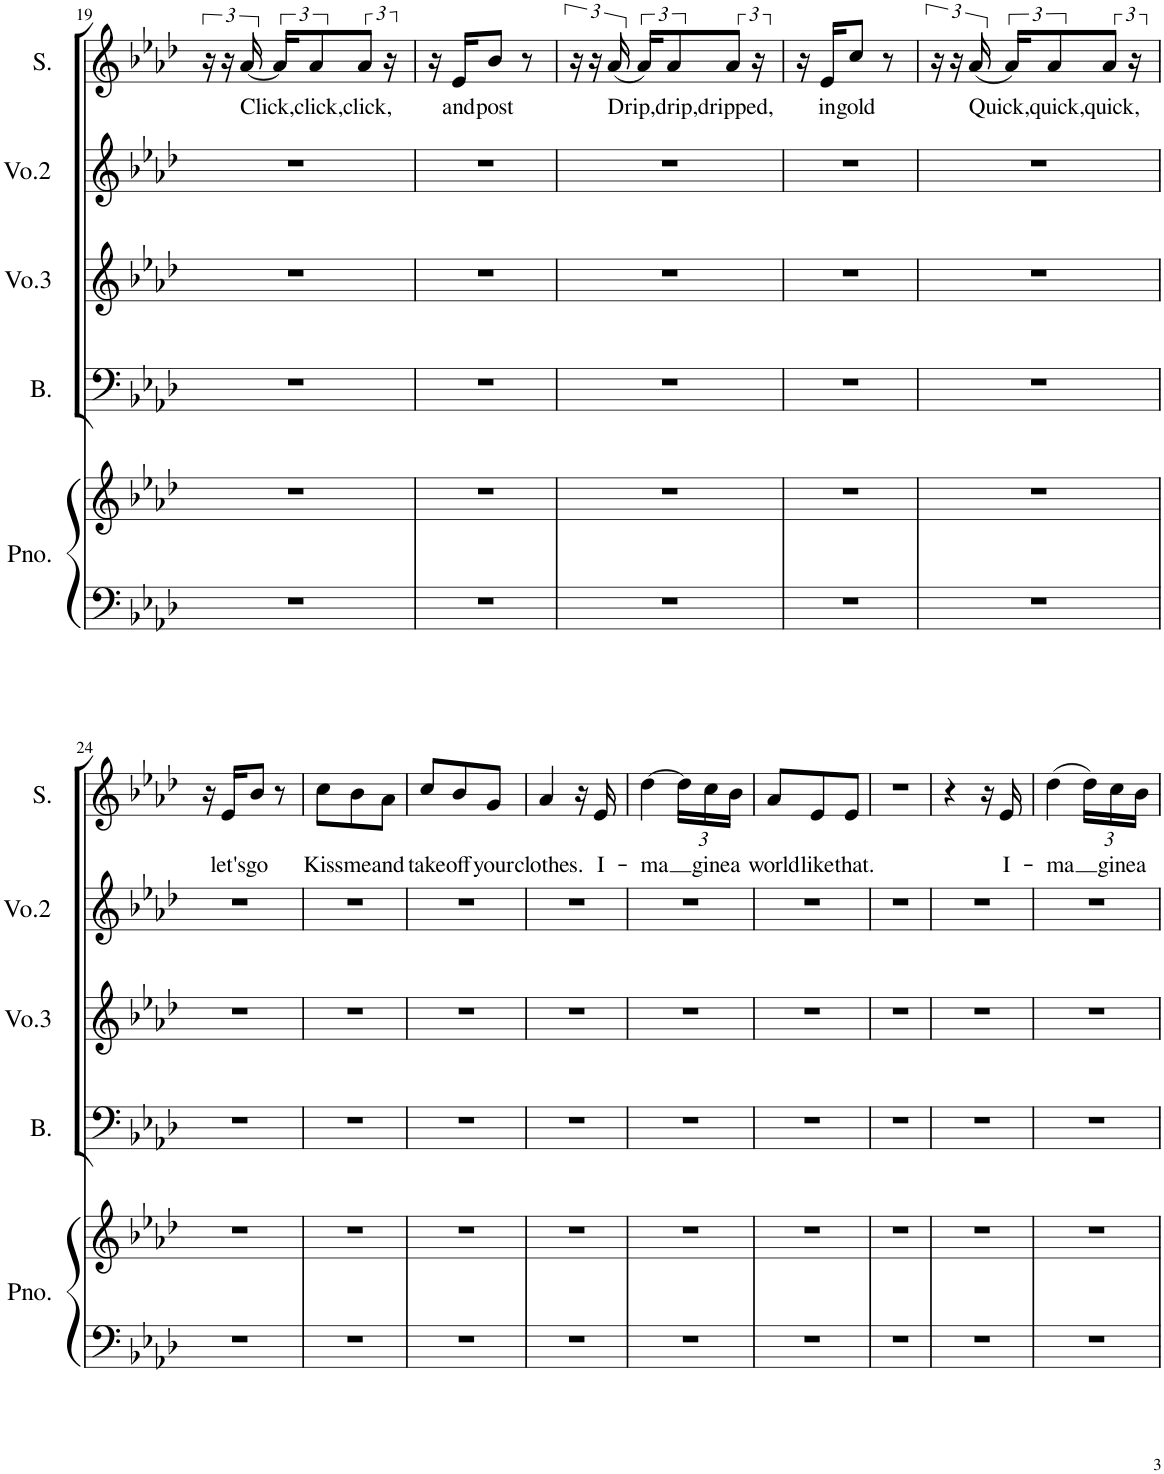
**kern	**kern	**kern	**kern	**kern	**kern	**text
*part5	*part5	*part4	*part3	*part2	*part1	*part1
*staff6	*staff5	*staff4	*staff3	*staff2	*staff1	*staff1
*I"Piano	*	*I"Bass	*I"Voice 3	*I"Voice 2	*I"Solo	*
*I'Pno.	*	*I'B.	*I'Vo.3	*I'Vo.2	*I'S.	*
!!LO:PB:g=z
*clefF4	*clefG2	*clefF4	*clefG2	*clefG2	*clefG2	*
*	*	*Trd7c12	*	*	*	*
*k[b-e-a-d-]	*k[b-e-a-d-]	*k[b-e-a-d-]	*k[b-e-a-d-]	*k[b-e-a-d-]	*k[b-e-a-d-]	*
*M3/8	*M3/8	*M3/8	*M3/8	*M3/8	*M3/8	*
=19	=19	=19	=19	=19	=19	=19
4.r	4.r	4.r	4.r	4.r	24r	.
.	.	.	.	.	24r	.
!	!	!	!	!	!	!LO:LY:b
.	.	.	.	.	[24a-/	Click,
.	.	.	.	.	24a-/KL]	.
!	!	!	!	!	!	!LO:LY:b
.	.	.	.	.	12a-/	click,
!	!	!	!	!	!	!LO:LY:b
.	.	.	.	.	12a-/J	click,
.	.	.	.	.	24r	.
=20	=20	=20	=20	=20	=20	=20
4.r	4.r	4.r	4.r	4.r	16r	.
!	!	!	!	!	!	!LO:LY:b
.	.	.	.	.	16e-/KL	and
!	!	!	!	!	!	!LO:LY:b
.	.	.	.	.	8b-/J	post
.	.	.	.	.	8r	.
=21	=21	=21	=21	=21	=21	=21
4.r	4.r	4.r	4.r	4.r	24r	.
.	.	.	.	.	24r	.
!	!	!	!	!	!	!LO:LY:b
.	.	.	.	.	(24a-/	Drip,
.	.	.	.	.	24a-/KL)	.
!	!	!	!	!	!	!LO:LY:b
.	.	.	.	.	12a-/	drip,
!	!	!	!	!	!	!LO:LY:b
.	.	.	.	.	12a-/J	dripped,
.	.	.	.	.	24r	.
=22	=22	=22	=22	=22	=22	=22
4.r	4.r	4.r	4.r	4.r	16r	.
!	!	!	!	!	!	!LO:LY:b
.	.	.	.	.	16e-/KL	in
!	!	!	!	!	!	!LO:LY:b
.	.	.	.	.	8cc/J	gold
.	.	.	.	.	8r	.
=23	=23	=23	=23	=23	=23	=23
4.r	4.r	4.r	4.r	4.r	24r	.
.	.	.	.	.	24r	.
!	!	!	!	!	!	!LO:LY:b
.	.	.	.	.	(24a-/	Quick,
.	.	.	.	.	24a-/KL)	.
!	!	!	!	!	!	!LO:LY:b
.	.	.	.	.	12a-/	quick,
!	!	!	!	!	!	!LO:LY:b
.	.	.	.	.	12a-/J	quick,
.	.	.	.	.	24r	.
!!LO:LB:g=z
=24	=24	=24	=24	=24	=24	=24
4.r	4.r	4.r	4.r	4.r	16r	.
!	!	!	!	!	!	!LO:LY:b
.	.	.	.	.	16e-/KL	let's
!	!	!	!	!	!	!LO:LY:b
.	.	.	.	.	8b-/J	go
.	.	.	.	.	8r	.
=25	=25	=25	=25	=25	=25	=25
!	!	!	!	!	!	!LO:LY:b
4.r	4.r	4.r	4.r	4.r	8cc\L	Kiss
!	!	!	!	!	!	!LO:LY:b
.	.	.	.	.	8b-\	me
!	!	!	!	!	!	!LO:LY:b
.	.	.	.	.	8a-\J	and
=26	=26	=26	=26	=26	=26	=26
!	!	!	!	!	!	!LO:LY:b
4.r	4.r	4.r	4.r	4.r	8cc/L	take
!	!	!	!	!	!	!LO:LY:b
.	.	.	.	.	8b-/	off
!	!	!	!	!	!	!LO:LY:b
.	.	.	.	.	8g/J	your
=27	=27	=27	=27	=27	=27	=27
!	!	!	!	!	!	!LO:LY:b
4.r	4.r	4.r	4.r	4.r	4a-/	clothes.
.	.	.	.	.	16r	.
!	!	!	!	!	!	!LO:LY:b
.	.	.	.	.	16e-/	I-
=28	=28	=28	=28	=28	=28	=28
!	!	!	!	!	!	!LO:LY:b
4.r	4.r	4.r	4.r	4.r	[4dd-\	-ma
*	*	*	*	*	*Xbrackettup	*
.	.	.	.	.	24dd-\LL]	.
!	!	!	!	!	!	!LO:LY:b
.	.	.	.	.	24cc\	gine
!	!	!	!	!	!	!LO:LY:b
.	.	.	.	.	24b-\JJ	a
=29	=29	=29	=29	=29	=29	=29
!	!	!	!	!	!	!LO:LY:b
4.r	4.r	4.r	4.r	4.r	8a-/L	world
!	!	!	!	!	!	!LO:LY:b
.	.	.	.	.	8e-/	like
!	!	!	!	!	!	!LO:LY:b
.	.	.	.	.	8e-/J	that.
=30	=30	=30	=30	=30	=30	=30
4.r	4.r	4.r	4.r	4.r	4.r	.
=31	=31	=31	=31	=31	=31	=31
4.r	4.r	4.r	4.r	4.r	4r	.
.	.	.	.	.	16r	.
!	!	!	!	!	!	!LO:LY:b
.	.	.	.	.	16e-/	I-
=32	=32	=32	=32	=32	=32	=32
!	!	!	!	!	!	!LO:LY:b
4.r	4.r	4.r	4.r	4.r	(4dd-\	-ma
.	.	.	.	.	24dd-\LL)	.
!	!	!	!	!	!	!LO:LY:b
.	.	.	.	.	24cc\	gine
!	!	!	!	!	!	!LO:LY:b
.	.	.	.	.	24b-\JJ	a
=	=	=	=	=	=	=
*-	*-	*-	*-	*-	*-	*-
